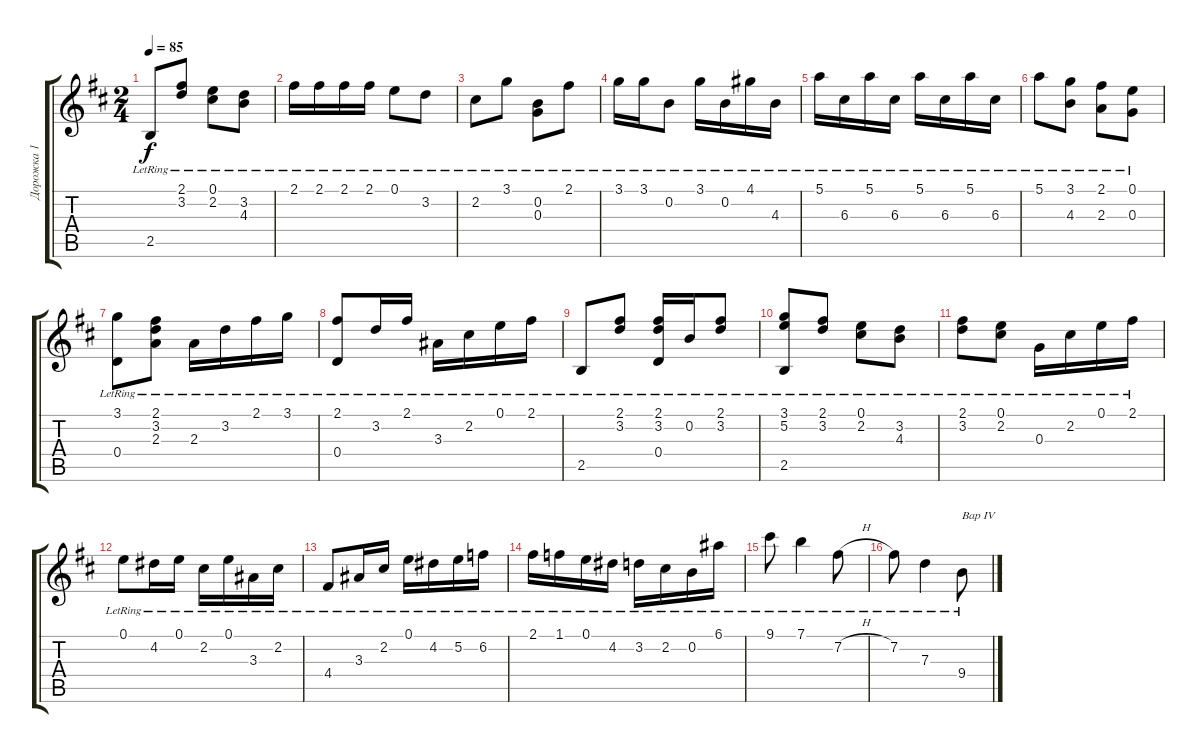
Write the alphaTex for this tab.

\track ("Дорожка 1" "Дорожка 1") {instrument acousticguitarsteel}
\staff {score tabs}
\tuning (E4 B3 G3 D3 A2 E2) {hide}
\ts (2 4)
\tempo 85
\clef g2
\ks bminor
2.5{lr}.8{dy f} (2.1{lr} 3.2{lr}).8 (0.1{lr} 2.2{lr}).8 (3.2{lr} 4.3{lr}).8 |
2.1{lr}.16 2.1{lr}.16 2.1{lr}.16 2.1{lr}.16 0.1{lr}.8 3.2{lr}.8 |
2.2{lr}.8 3.1{lr}.8 (0.2{lr} 0.3{lr}).8 2.1{lr}.8 |
3.1{lr}.16 3.1{lr}.16 0.2{lr}.8 3.1{lr}.16 0.2{lr}.16 4.1{lr}.16 4.3{lr}.16 |
5.1{lr}.16 6.3{lr}.16 5.1{lr}.16 6.3{lr}.16 5.1{lr}.16 6.3{lr}.16 5.1{lr}.16 6.3{lr}.16 |
5.1{lr}.8 (3.1{lr} 4.3{lr}).8 (2.1{lr} 2.3{lr}).8 (0.1{lr} 0.3{lr}).8 |
(3.1{lr} 0.4{lr}).8 (2.1{lr} 3.2{lr} 2.3{lr}).8 2.3{lr}.16 3.2{lr}.16 2.1{lr}.16 3.1{lr}.16 |
(2.1{lr} 0.4{lr}).8 3.2{lr}.16 2.1{lr}.16 3.3{lr}.16 2.2{lr}.16 0.1{lr}.16 2.1{lr}.16 |
2.5{lr}.8 (2.1{lr} 3.2{lr}).8 (2.1{lr} 3.2{lr} 0.4{lr}).16 0.2{lr}.16 (2.1{lr} 3.2{lr}).8 |
(3.1{lr} 5.2{lr} 2.5{lr}).8 (2.1{lr} 3.2{lr}).8 (0.1{lr} 2.2{lr}).8 (3.2{lr} 4.3{lr}).8 |
(2.1{lr} 3.2{lr}).8 (0.1{lr} 2.2{lr}).8 0.3{lr}.16 2.2{lr}.16 0.1{lr}.16 2.1{lr}.16 |
0.1{lr}.8 4.2{lr}.16 0.1{lr}.16 2.2{lr}.16 0.1{lr}.16 3.3{lr}.16 2.2{lr}.16 |
4.4{lr}.8 3.3{lr}.16 2.2{lr}.16 0.1{lr}.16 4.2{lr}.16 5.2{lr}.16 6.2{lr}.16 |
2.1{lr}.16 1.1{lr}.16 0.1{lr}.16 4.2{lr}.16 3.2{lr}.16 2.2{lr}.16 0.2{lr}.16 6.1{lr}.16 |
9.1{lr}.8 7.1{lr}.4 7.2{h lr}.8 |
7.2{lr}.8 7.3{lr}.4 9.4{lr}.8{txt "Вар IV"}
